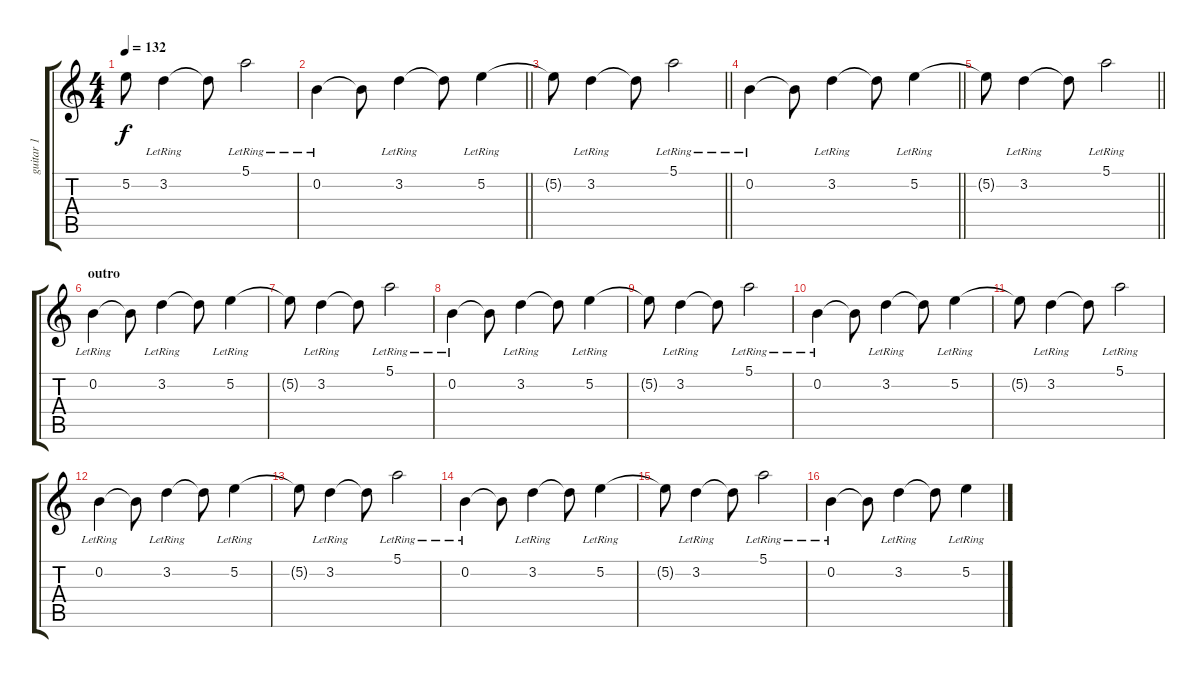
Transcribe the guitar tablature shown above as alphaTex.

\track ("guitar 1" "guitar 1") {instrument electricguitarjazz}
\staff {score tabs}
\tuning (E4 B3 G3 D3 A2 E2) {hide}
\ts (4 4)
\tempo 132
\clef g2
\ks c
5.2{t}.8{dy f} 3.2{lr}.4 3.2{t}.8 5.1{lr}.2 |
\barLineRight lightlight
0.2{lr}.4 0.2{t}.8 3.2{lr}.4 3.2{t}.8 5.2{lr}.4 |
\barLineRight lightlight
5.2{t}.8 3.2{lr}.4 3.2{t}.8 5.1{lr}.2 |
\barLineRight lightlight
0.2{lr}.4 0.2{t}.8 3.2{lr}.4 3.2{t}.8 5.2{lr}.4 |
\barLineRight lightlight
5.2{t}.8 3.2{lr}.4 3.2{t}.8 5.1{lr}.2 |
\section ("" "outro")
0.2{lr}.4 0.2{t}.8 3.2{lr}.4 3.2{t}.8 5.2{lr}.4 |
5.2{t}.8 3.2{lr}.4 3.2{t}.8 5.1{lr}.2 |
0.2{lr}.4 0.2{t}.8 3.2{lr}.4 3.2{t}.8 5.2{lr}.4 |
5.2{t}.8 3.2{lr}.4 3.2{t}.8 5.1{lr}.2 |
0.2{lr}.4 0.2{t}.8 3.2{lr}.4 3.2{t}.8 5.2{lr}.4 |
5.2{t}.8 3.2{lr}.4 3.2{t}.8 5.1{lr}.2 |
0.2{lr}.4 0.2{t}.8 3.2{lr}.4 3.2{t}.8 5.2{lr}.4 |
5.2{t}.8 3.2{lr}.4 3.2{t}.8 5.1{lr}.2 |
0.2{lr}.4 0.2{t}.8 3.2{lr}.4 3.2{t}.8 5.2{lr}.4 |
5.2{t}.8 3.2{lr}.4 3.2{t}.8 5.1{lr}.2 |
0.2{lr}.4 0.2{t}.8 3.2{lr}.4 3.2{t}.8 5.2{lr}.4
